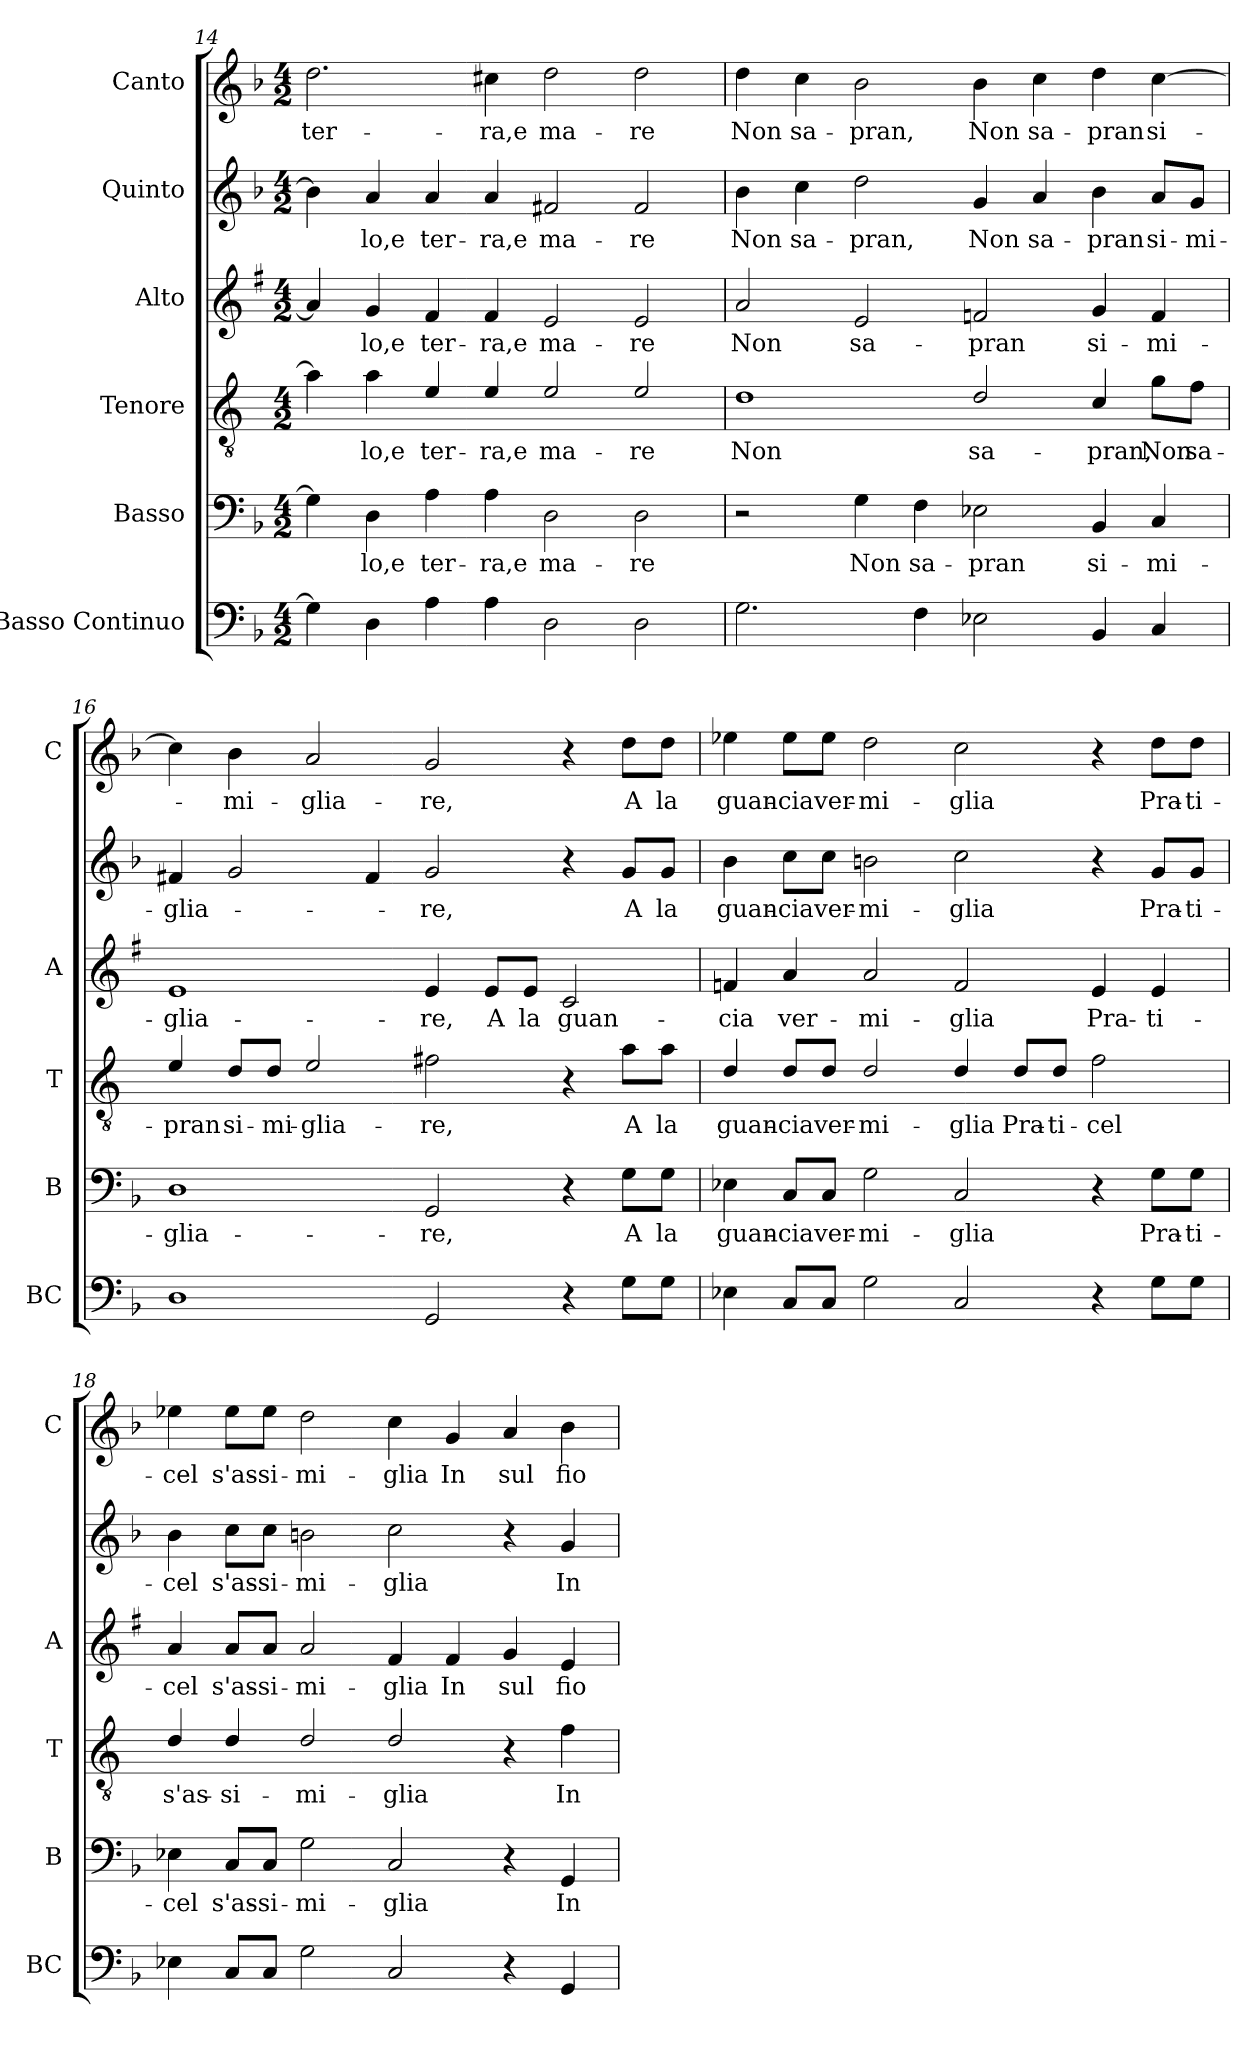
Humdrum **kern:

**kern	**kern	**text	**kern	**text	**kern	**text	**kern	**text	**kern	**text
*part6	*part5	*part5	*part4	*part4	*part3	*part3	*part2	*part2	*part1	*part1
*staff6	*staff5	*staff5	*staff4	*staff4	*staff3	*staff3	*staff2	*staff2	*staff1	*staff1
*I"Basso Continuo	*I"Basso	*	*I"Tenore	*	*I"Alto	*	*I"Quinto	*	*I"Canto	*
*I'BC	*I'B	*	*I'T	*	*I'A	*	*	*	*I'C	*
!!LO:LB:g=z
*clefF4	*clefF4	*	*clefGv2	*	*clefG2	*	*clefG2	*	*clefG2	*
*	*	*	*ITrd4c7	*	*ITrd1c2	*	*	*	*	*
*k[b-]	*k[b-]	*	*k[b-]	*	*k[b-]	*	*k[b-]	*	*k[b-]	*
*F:	*F:	*	*F:	*	*F:	*	*F:	*	*F:	*
*M4/2	*M4/2	*	*M4/2	*	*M4/2	*	*M4/2	*	*M4/2	*
=14	=14	=14	=14	=14	=14	=14	=14	=14	=14	=14
!	!	!	!	!	!	!	!	!	!	!LO:LY:b
4G\]	4G\]	.	4d\]	.	4g/]	.	4b-\]	.	2.dd\	ter-
!	!	!LO:LY:b	!	!LO:LY:b	!	!LO:LY:b	!	!LO:LY:b	!	!
4D\	4D\	-lo,e	4d\	-lo,e	4f/	-lo,e	4a/	-lo,e	.	.
!	!	!LO:LY:b	!	!LO:LY:b	!	!LO:LY:b	!	!LO:LY:b	!	!
4A\	4A\	ter-	4A/	ter-	4e/	ter-	4a/	ter-	.	.
!	!	!LO:LY:b	!	!LO:LY:b	!	!LO:LY:b	!	!LO:LY:b	!	!LO:LY:b
4A\	4A\	-ra,e	4A/	-ra,e	4e/	-ra,e	4a/	-ra,e	4cc#X\	-ra,e
!	!	!LO:LY:b	!	!LO:LY:b	!	!LO:LY:b	!	!LO:LY:b	!	!LO:LY:b
2D\	2D\	ma-	2A/	ma-	2d/	ma-	2f#X/	ma-	2dd\	ma-
!	!	!LO:LY:b	!	!LO:LY:b	!	!LO:LY:b	!	!LO:LY:b	!	!LO:LY:b
2D\	2D\	-re	2A/	-re	2d/	-re	2f#/	-re	2dd\	-re
=15	=15	=15	=15	=15	=15	=15	=15	=15	=15	=15
!	!	!	!	!LO:LY:b	!	!LO:LY:b	!	!LO:LY:b	!	!LO:LY:b
2.G\	2r	.	1G	Non	2g/	Non	4b-\	Non	4dd\	Non
!	!	!	!	!	!	!	!	!LO:LY:b	!	!LO:LY:b
.	.	.	.	.	.	.	4cc\	sa-	4cc\	sa-
!	!	!LO:LY:b	!	!	!	!LO:LY:b	!	!LO:LY:b	!	!LO:LY:b
.	4G\	Non	.	.	2d/	sa-	2dd\	-pran,	2b-\	-pran,
!	!	!LO:LY:b	!	!	!	!	!	!	!	!
4F\	4F\	sa-	.	.	.	.	.	.	.	.
!	!	!LO:LY:b	!	!LO:LY:b	!	!LO:LY:b	!	!LO:LY:b	!	!LO:LY:b
2E-X\	2E-X\	-pran	2G/	sa-	2e-X/	-pran	4g/	Non	4b-\	Non
!	!	!	!	!	!	!	!	!LO:LY:b	!	!LO:LY:b
.	.	.	.	.	.	.	4a/	sa-	4cc\	sa-
!	!	!LO:LY:b	!	!LO:LY:b	!	!LO:LY:b	!	!LO:LY:b	!	!LO:LY:b
4BB-/	4BB-/	si-	4F/	-pran,	4f/	si-	4b-\	-pran	4dd\	-pran
!	!	!LO:LY:b	!	!LO:LY:b	!	!LO:LY:b	!	!LO:LY:b	!	!LO:LY:b
4C/	4C/	-mi-	8c\L	Non	4e-/	-mi-	8a/L	si-	[4cc\	si-
!	!	!	!	!LO:LY:b	!	!	!	!LO:LY:b	!	!
.	.	.	8B-\J	sa-	.	.	8g/J	-mi-	.	.
=16	=16	=16	=16	=16	=16	=16	=16	=16	=16	=16
!	!	!LO:LY:b	!	!LO:LY:b	!	!LO:LY:b	!	!LO:LY:b	!	!
1D	1D	-glia-	4A/	-pran	1d	-glia-	4f#X/	-glia-	4cc\]	.
!	!	!	!	!LO:LY:b	!	!	!	!	!	!LO:LY:b
.	.	.	8G/L	si-	.	.	2g/	.	4b-\	-mi-
!	!	!	!	!LO:LY:b	!	!	!	!	!	!
.	.	.	8G/J	-mi-	.	.	.	.	.	.
!	!	!	!	!LO:LY:b	!	!	!	!	!	!LO:LY:b
.	.	.	2A/	-glia-	.	.	.	.	2a/	-glia-
.	.	.	.	.	.	.	4f#/	.	.	.
!	!	!LO:LY:b	!	!LO:LY:b	!	!LO:LY:b	!	!LO:LY:b	!	!LO:LY:b
2GG/	2GG/	-re,	2Bn\	-re,	4d/	-re,	2g/	-re,	2g/	-re,
!	!	!	!	!	!	!LO:LY:b	!	!	!	!
.	.	.	.	.	8d/L	A	.	.	.	.
!	!	!	!	!	!	!LO:LY:b	!	!	!	!
.	.	.	.	.	8d/J	la	.	.	.	.
!	!	!	!	!	!	!LO:LY:b	!	!	!	!
4r	4r	.	4r	.	2B-/	guan-	4r	.	4r	.
!	!	!LO:LY:b	!	!LO:LY:b	!	!	!	!LO:LY:b	!	!LO:LY:b
8G\L	8G\L	A	8d\L	A	.	.	8g/L	A	8dd\L	A
!	!	!LO:LY:b	!	!LO:LY:b	!	!	!	!LO:LY:b	!	!LO:LY:b
8G\J	8G\J	la	8d\J	la	.	.	8g/J	la	8dd\J	la
!!LO:PB:g=z
=17	=17	=17	=17	=17	=17	=17	=17	=17	=17	=17
!	!	!LO:LY:b	!	!LO:LY:b	!	!LO:LY:b	!	!LO:LY:b	!	!LO:LY:b
4E-X\	4E-X\	guan-	4G/	guan-	4e-X/	-cia	4b-\	guan-	4ee-X\	guan-
!	!	!LO:LY:b	!	!LO:LY:b	!	!LO:LY:b	!	!LO:LY:b	!	!LO:LY:b
8C/L	8C/L	-cia	8G/L	-cia	4g/	ver-	8cc\L	-cia	8ee-\L	-cia
!	!	!LO:LY:b	!	!LO:LY:b	!	!	!	!LO:LY:b	!	!LO:LY:b
8C/J	8C/J	ver-	8G/J	ver-	.	.	8cc\J	ver-	8ee-\J	ver-
!	!	!LO:LY:b	!	!LO:LY:b	!	!LO:LY:b	!	!LO:LY:b	!	!LO:LY:b
2G\	2G\	-mi-	2G/	-mi-	2g/	-mi-	2bn\	-mi-	2dd\	-mi-
!	!	!LO:LY:b	!	!LO:LY:b	!	!LO:LY:b	!	!LO:LY:b	!	!LO:LY:b
2C/	2C/	-glia	4G/	-glia	2e-/	-glia	2cc\	-glia	2cc\	-glia
!	!	!	!	!LO:LY:b	!	!	!	!	!	!
.	.	.	8G/L	Pra-	.	.	.	.	.	.
!	!	!	!	!LO:LY:b	!	!	!	!	!	!
.	.	.	8G/J	-ti-	.	.	.	.	.	.
!	!	!	!	!LO:LY:b	!	!LO:LY:b	!	!	!	!
4r	4r	.	2B-\	-cel	4d/	Pra-	4r	.	4r	.
!	!	!LO:LY:b	!	!	!	!LO:LY:b	!	!LO:LY:b	!	!LO:LY:b
8G\L	8G\L	Pra-	.	.	4d/	-ti-	8g/L	Pra-	8dd\L	Pra-
!	!	!LO:LY:b	!	!	!	!	!	!LO:LY:b	!	!LO:LY:b
8G\J	8G\J	-ti-	.	.	.	.	8g/J	-ti-	8dd\J	-ti-
=18	=18	=18	=18	=18	=18	=18	=18	=18	=18	=18
!	!	!LO:LY:b	!	!LO:LY:b	!	!LO:LY:b	!	!LO:LY:b	!	!LO:LY:b
4E-X\	4E-X\	-cel	4G/	s'as-	4g/	-cel	4b-\	-cel	4ee-X\	-cel
!	!	!LO:LY:b	!	!LO:LY:b	!	!LO:LY:b	!	!LO:LY:b	!	!LO:LY:b
8C/L	8C/L	s'as-	4G/	-si-	8g/L	s'as-	8cc\L	s'as-	8ee-\L	s'as-
!	!	!LO:LY:b	!	!	!	!LO:LY:b	!	!LO:LY:b	!	!LO:LY:b
8C/J	8C/J	-si-	.	.	8g/J	-si-	8cc\J	-si-	8ee-\J	-si-
!	!	!LO:LY:b	!	!LO:LY:b	!	!LO:LY:b	!	!LO:LY:b	!	!LO:LY:b
2G\	2G\	-mi-	2G/	-mi-	2g/	-mi-	2bn\	-mi-	2dd\	-mi-
!	!	!LO:LY:b	!	!LO:LY:b	!	!LO:LY:b	!	!LO:LY:b	!	!LO:LY:b
2C/	2C/	-glia	2G/	-glia	4e/	-glia	2cc\	-glia	4cc\	-glia
!	!	!	!	!	!	!LO:LY:b	!	!	!	!LO:LY:b
.	.	.	.	.	4e/	In	.	.	4g/	In
!	!	!	!	!	!	!LO:LY:b	!	!	!	!LO:LY:b
4r	4r	.	4r	.	4f/	sul	4r	.	4a/	sul
!	!	!LO:LY:b	!	!LO:LY:b	!	!LO:LY:b	!	!LO:LY:b	!	!LO:LY:b
4GG/	4GG/	In	4B-\	In	4d/	fio-	4g/	In	4b-\	fio-
=	=	=	=	=	=	=	=	=	=	=
*-	*-	*-	*-	*-	*-	*-	*-	*-	*-	*-
